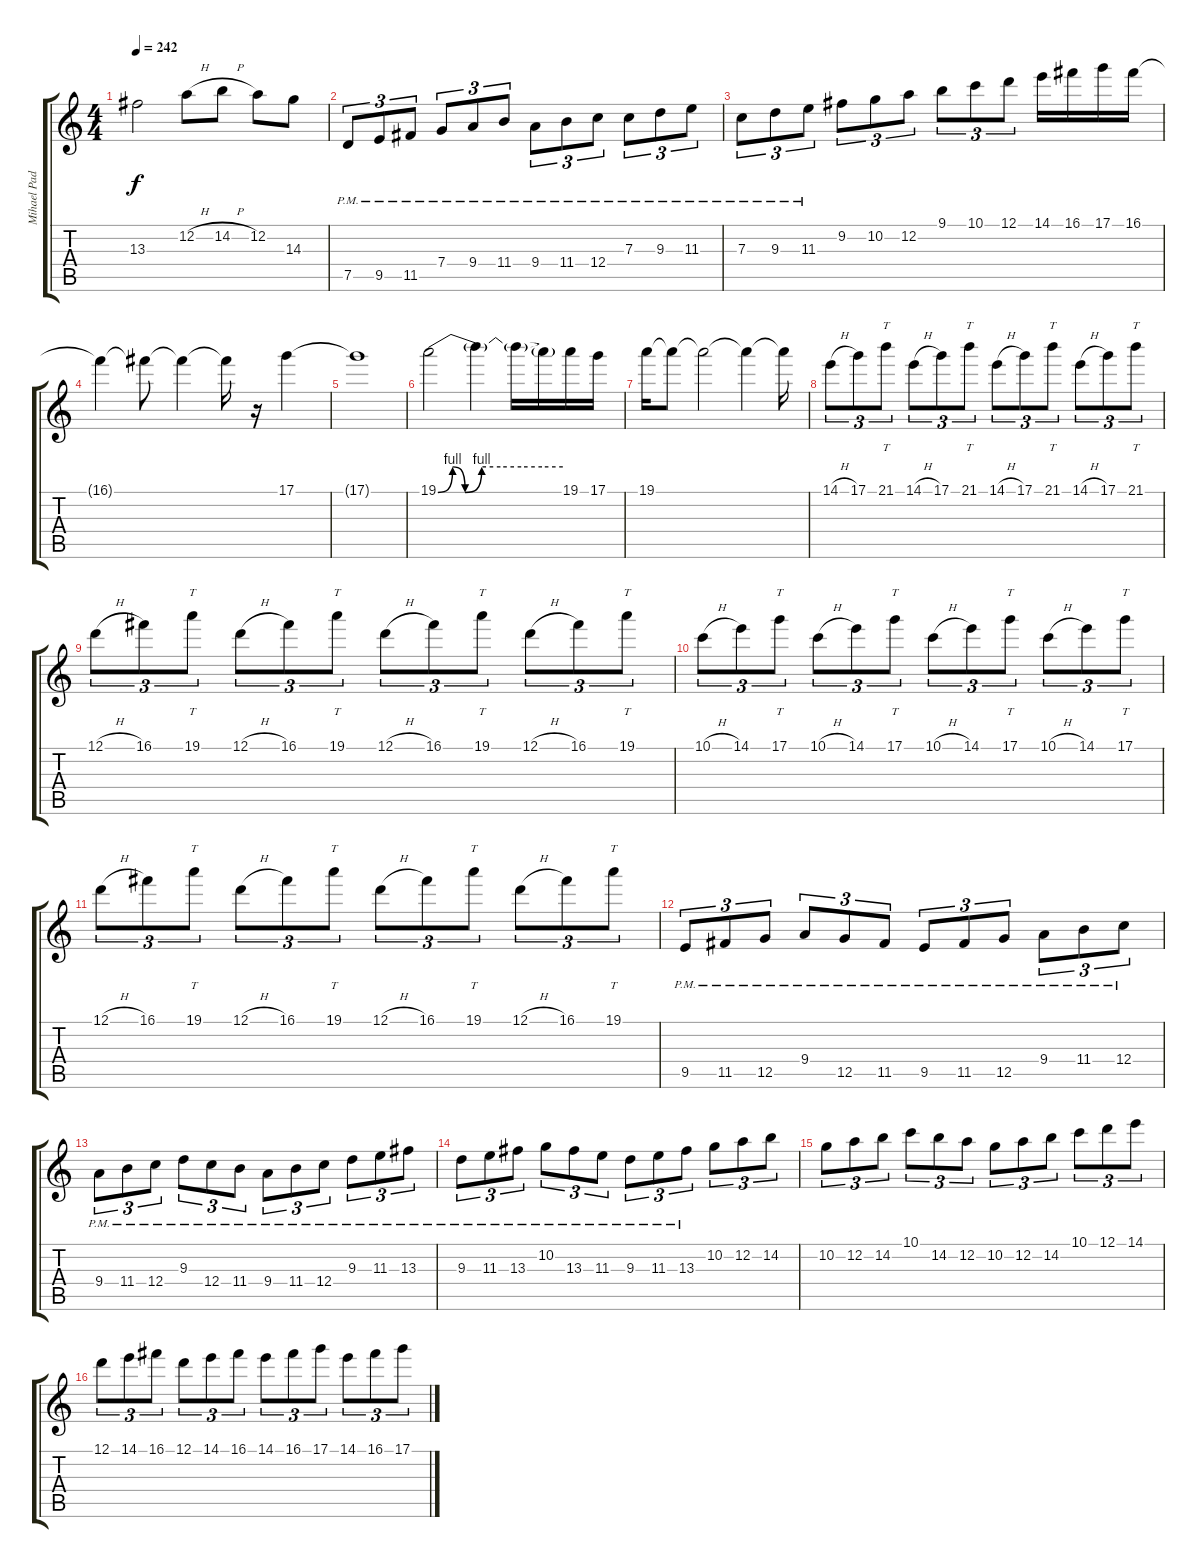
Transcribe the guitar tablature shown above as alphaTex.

\track ("Mihael Padget" "Mihael Pad") {instrument distortionguitar}
\staff {score tabs}
\tuning (D4 A3 F3 C3 G2 C2) {hide}
\ts (4 4)
\tempo 242
\clef g2
\ks c
13.3{t}.2{dy f} 12.2{h}.8 14.2{h}.8 12.2.8 14.3.8 |
7.5{pm}.8{tu (3 2)} 9.5{pm}.8{tu (3 2)} 11.5{pm}.8{tu (3 2)} 7.4{pm}.8{tu (3 2)} 9.4{pm}.8{tu (3 2)} 11.4{pm}.8{tu (3 2)} 9.4{pm}.8{tu (3 2)} 11.4{pm}.8{tu (3 2)} 12.4{pm}.8{tu (3 2)} 7.3{pm}.8{tu (3 2)} 9.3{pm}.8{tu (3 2)} 11.3{pm}.8{tu (3 2)} |
7.3{pm}.8{tu (3 2)} 9.3{pm}.8{tu (3 2)} 11.3{pm}.8{tu (3 2)} 9.2.8{tu (3 2)} 10.2.8{tu (3 2)} 12.2.8{tu (3 2)} 9.1.8{tu (3 2)} 10.1.8{tu (3 2)} 12.1.8{tu (3 2)} 14.1.16 16.1.16 17.1.16 16.1.16 |
16.1{t}.4 16.1{t}.8 16.1{t}.4 16.1{t}.16 r.16 17.1.4 |
17.1{t}.1 |
19.1{be (custom 0 0 7 4 13 0 21 4 30 4 40 4 50 4 60 4)}.2 19.1{t}.4 19.1{t}.16 19.1{t}.16 19.1.16 17.1.16 |
19.1.16 19.1{t}.8 19.1{t}.2 19.1{t}.4 19.1{t}.16 |
14.1{h}.8{tu (3 2)} 17.1.8{tu (3 2)} 21.1.8{tt tu (3 2)} 14.1{h}.8{tu (3 2)} 17.1.8{tu (3 2)} 21.1.8{tt tu (3 2)} 14.1{h}.8{tu (3 2)} 17.1.8{tu (3 2)} 21.1.8{tt tu (3 2)} 14.1{h}.8{tu (3 2)} 17.1.8{tu (3 2)} 21.1.8{tt tu (3 2)} |
12.1{h}.8{tu (3 2)} 16.1.8{tu (3 2)} 19.1.8{tt tu (3 2)} 12.1{h}.8{tu (3 2)} 16.1.8{tu (3 2)} 19.1.8{tt tu (3 2)} 12.1{h}.8{tu (3 2)} 16.1.8{tu (3 2)} 19.1.8{tt tu (3 2)} 12.1{h}.8{tu (3 2)} 16.1.8{tu (3 2)} 19.1.8{tt tu (3 2)} |
10.1{h}.8{tu (3 2)} 14.1.8{tu (3 2)} 17.1.8{tt tu (3 2)} 10.1{h}.8{tu (3 2)} 14.1.8{tu (3 2)} 17.1.8{tt tu (3 2)} 10.1{h}.8{tu (3 2)} 14.1.8{tu (3 2)} 17.1.8{tt tu (3 2)} 10.1{h}.8{tu (3 2)} 14.1.8{tu (3 2)} 17.1.8{tt tu (3 2)} |
12.1{h}.8{tu (3 2)} 16.1.8{tu (3 2)} 19.1.8{tt tu (3 2)} 12.1{h}.8{tu (3 2)} 16.1.8{tu (3 2)} 19.1.8{tt tu (3 2)} 12.1{h}.8{tu (3 2)} 16.1.8{tu (3 2)} 19.1.8{tt tu (3 2)} 12.1{h}.8{tu (3 2)} 16.1.8{tu (3 2)} 19.1.8{tt tu (3 2)} |
9.5{pm}.8{tu (3 2)} 11.5{pm}.8{tu (3 2)} 12.5{pm}.8{tu (3 2)} 9.4{pm}.8{tu (3 2)} 12.5{pm}.8{tu (3 2)} 11.5{pm}.8{tu (3 2)} 9.5{pm}.8{tu (3 2)} 11.5{pm}.8{tu (3 2)} 12.5{pm}.8{tu (3 2)} 9.4{pm}.8{tu (3 2)} 11.4{pm}.8{tu (3 2)} 12.4{pm}.8{tu (3 2)} |
9.4{pm}.8{tu (3 2)} 11.4{pm}.8{tu (3 2)} 12.4{pm}.8{tu (3 2)} 9.3{pm}.8{tu (3 2)} 12.4{pm}.8{tu (3 2)} 11.4{pm}.8{tu (3 2)} 9.4{pm}.8{tu (3 2)} 11.4{pm}.8{tu (3 2)} 12.4{pm}.8{tu (3 2)} 9.3{pm}.8{tu (3 2)} 11.3{pm}.8{tu (3 2)} 13.3{pm}.8{tu (3 2)} |
9.3{pm}.8{tu (3 2)} 11.3{pm}.8{tu (3 2)} 13.3{pm}.8{tu (3 2)} 10.2{pm}.8{tu (3 2)} 13.3{pm}.8{tu (3 2)} 11.3{pm}.8{tu (3 2)} 9.3{pm}.8{tu (3 2)} 11.3{pm}.8{tu (3 2)} 13.3{pm}.8{tu (3 2)} 10.2.8{tu (3 2)} 12.2.8{tu (3 2)} 14.2.8{tu (3 2)} |
10.2.8{tu (3 2)} 12.2.8{tu (3 2)} 14.2.8{tu (3 2)} 10.1.8{tu (3 2)} 14.2.8{tu (3 2)} 12.2.8{tu (3 2)} 10.2.8{tu (3 2)} 12.2.8{tu (3 2)} 14.2.8{tu (3 2)} 10.1.8{tu (3 2)} 12.1.8{tu (3 2)} 14.1.8{tu (3 2)} |
12.1.8{tu (3 2)} 14.1.8{tu (3 2)} 16.1.8{tu (3 2)} 12.1.8{tu (3 2)} 14.1.8{tu (3 2)} 16.1.8{tu (3 2)} 14.1.8{tu (3 2)} 16.1.8{tu (3 2)} 17.1.8{tu (3 2)} 14.1.8{tu (3 2)} 16.1.8{tu (3 2)} 17.1.8{tu (3 2)}
